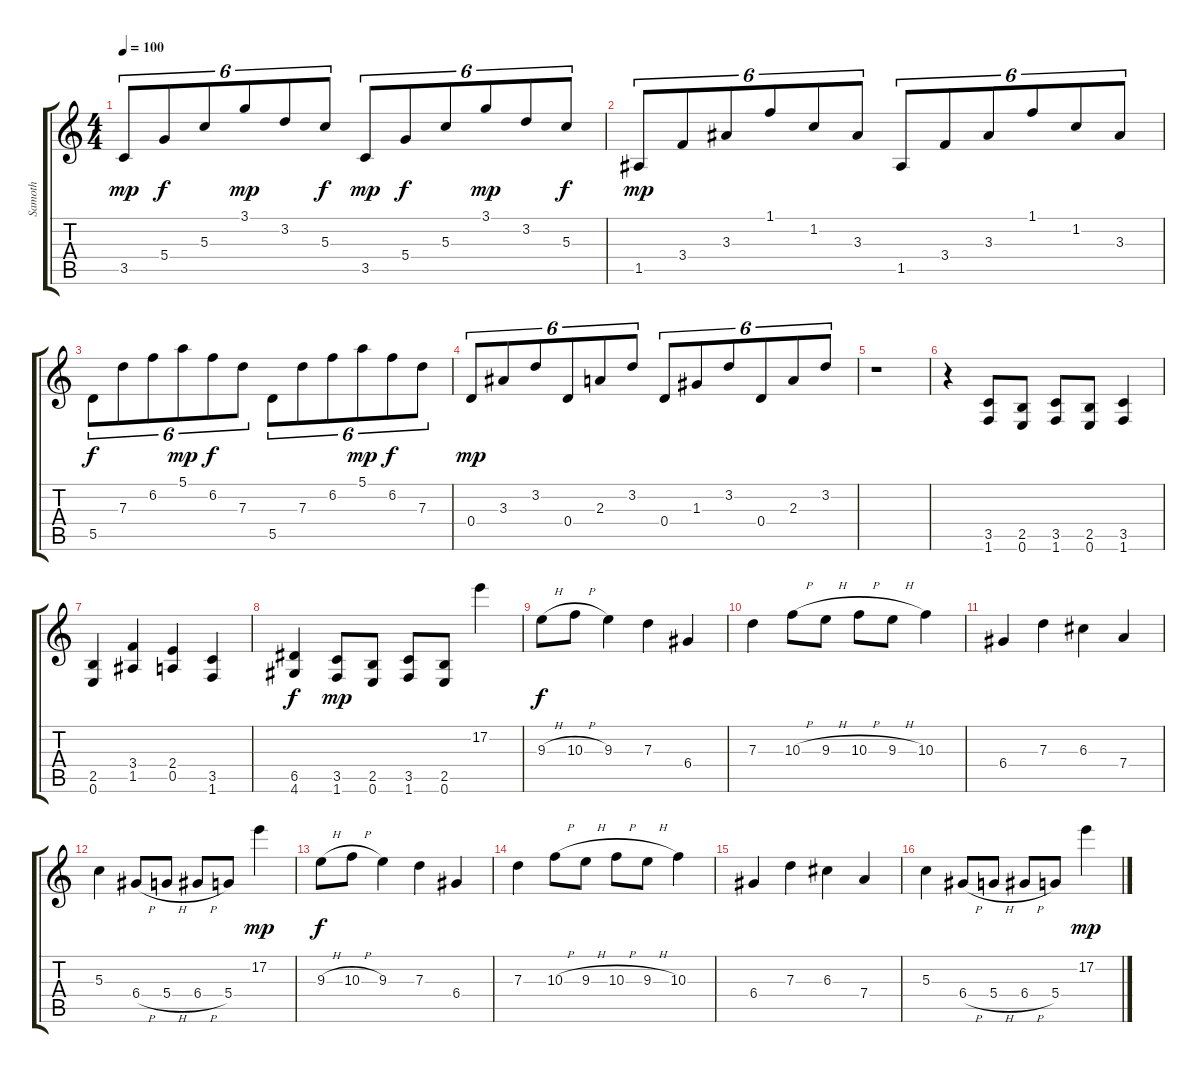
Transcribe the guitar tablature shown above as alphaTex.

\track ("Samoth" "Samoth") {instrument distortionguitar}
\staff {score tabs}
\tuning (E4 B3 G3 D3 A2 E2) {hide}
\ts (4 4)
\tempo 100
\clef g2
\ks c
3.5.8{tu (6 4) dy mp} 5.4.8{tu (6 4) dy f} 5.3.8{tu (6 4)} 3.1.8{tu (6 4) dy mp} 3.2.8{tu (6 4)} 5.3.8{tu (6 4) dy f} 3.5.8{tu (6 4) dy mp} 5.4.8{tu (6 4) dy f} 5.3.8{tu (6 4)} 3.1.8{tu (6 4) dy mp} 3.2.8{tu (6 4)} 5.3.8{tu (6 4) dy f} |
1.5.8{tu (6 4) dy mp} 3.4.8{tu (6 4)} 3.3.8{tu (6 4)} 1.1.8{tu (6 4)} 1.2.8{tu (6 4)} 3.3.8{tu (6 4)} 1.5.8{tu (6 4)} 3.4.8{tu (6 4)} 3.3.8{tu (6 4)} 1.1.8{tu (6 4)} 1.2.8{tu (6 4)} 3.3.8{tu (6 4)} |
5.5.8{tu (6 4) dy f} 7.3.8{tu (6 4)} 6.2.8{tu (6 4)} 5.1.8{tu (6 4) dy mp} 6.2.8{tu (6 4) dy f} 7.3.8{tu (6 4)} 5.5.8{tu (6 4)} 7.3.8{tu (6 4)} 6.2.8{tu (6 4)} 5.1.8{tu (6 4) dy mp} 6.2.8{tu (6 4) dy f} 7.3.8{tu (6 4)} |
0.4.8{tu (6 4) dy mp} 3.3.8{tu (6 4)} 3.2.8{tu (6 4)} 0.4.8{tu (6 4)} 2.3.8{tu (6 4)} 3.2.8{tu (6 4)} 0.4.8{tu (6 4)} 1.3.8{tu (6 4)} 3.2.8{tu (6 4)} 0.4.8{tu (6 4)} 2.3.8{tu (6 4)} 3.2.8{tu (6 4)} |
r.1 |
r.4 (3.5 1.6).8 (2.5 0.6).8 (3.5 1.6).8 (2.5 0.6).8 (3.5 1.6).4 |
(2.5 0.6).4 (3.4 1.5).4 (2.4 0.5).4 (3.5 1.6).4 |
(6.5 4.6).4{dy f} (3.5 1.6).8{dy mp} (2.5 0.6).8 (3.5 1.6).8 (2.5 0.6).8 17.2.4 |
9.3{h}.8{dy f} 10.3{h}.8 9.3.4 7.3.4 6.4.4 |
7.3.4 10.3{h}.8 9.3{h}.8 10.3{h}.8 9.3{h}.8 10.3.4 |
6.4.4 7.3.4 6.3.4 7.4.4 |
5.3.4 6.4{h}.8 5.4{h}.8 6.4{h}.8 5.4.8 17.2.4{dy mp} |
9.3{h}.8{dy f} 10.3{h}.8 9.3.4 7.3.4 6.4.4 |
7.3.4 10.3{h}.8 9.3{h}.8 10.3{h}.8 9.3{h}.8 10.3.4 |
6.4.4 7.3.4 6.3.4 7.4.4 |
5.3.4 6.4{h}.8 5.4{h}.8 6.4{h}.8 5.4.8 17.2.4{dy mp}
